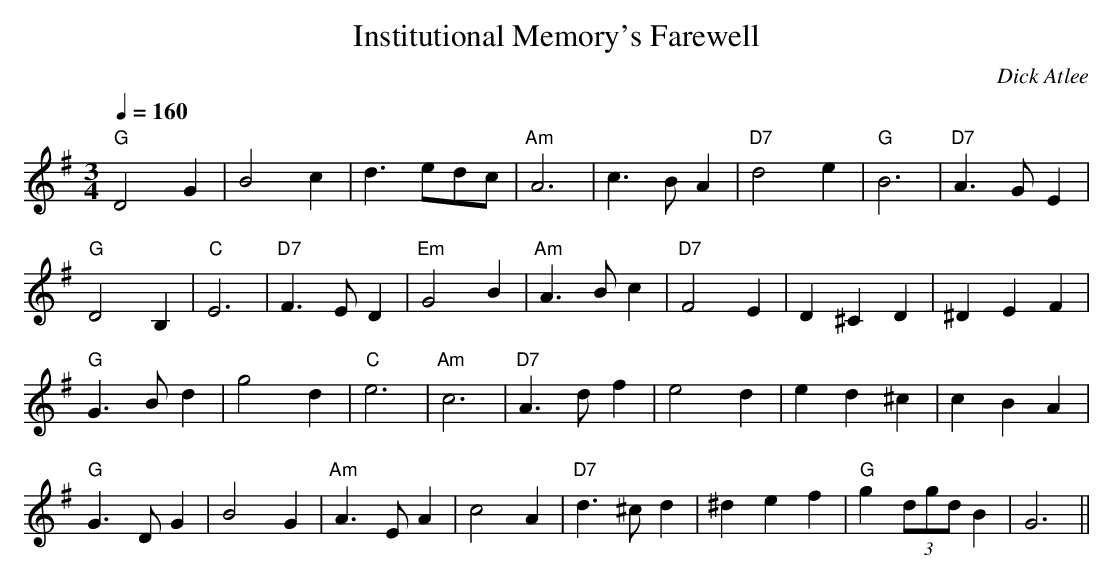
X:1
T:Institutional Memory's Farewell
M:3/4
L:1/4
Q:1/4=160
C:Dick Atlee
K:G
"G" D2 G | B2 c | d>ed/2c/2 | "Am" A3 | c>B A | "D7" d2 e | "G" B3 | "D7" A>G E | !
"G" D2 B, | "C" E3 | "D7" F>E D | "Em" G2 B | "Am" A>Bc | "D7" F2 E |
D ^C D | ^D E F | !
"G" G>B d | g2 d | "C" e3 | "Am" c3 | "D7" A>d f | e2 d | e d ^c | c B A | !
"G" G>D G | B2 G | "Am" A>E A | c2 A | "D7" d>^c d | ^d e f |
"G" g (3d/2g/2d/2 B | G3 ||
